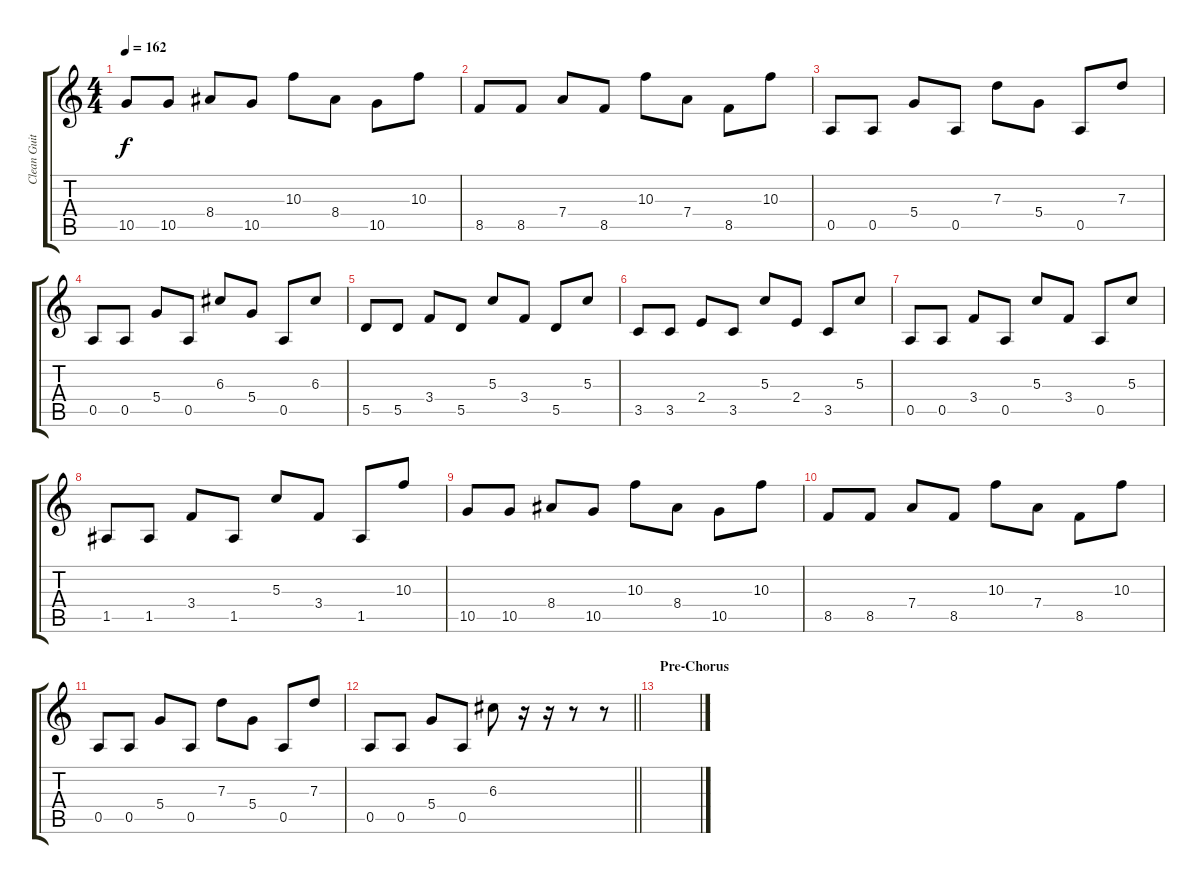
\track ("Clean Guitar" "Clean Guit") {instrument electricguitarclean}
\staff {score tabs}
\tuning (E4 B3 G3 D3 A2 D2) {hide}
\ts (4 4)
\tempo 162
\clef g2
\ks c
10.5.8{dy f} 10.5.8 8.4.8 10.5.8 10.3.8 8.4.8 10.5.8 10.3.8 |
8.5.8 8.5.8 7.4.8 8.5.8 10.3.8 7.4.8 8.5.8 10.3.8 |
0.5.8 0.5.8 5.4.8 0.5.8 7.3.8 5.4.8 0.5.8 7.3.8 |
0.5.8 0.5.8 5.4.8 0.5.8 6.3.8 5.4.8 0.5.8 6.3.8 |
5.5.8 5.5.8 3.4.8 5.5.8 5.3.8 3.4.8 5.5.8 5.3.8 |
3.5.8 3.5.8 2.4.8 3.5.8 5.3.8 2.4.8 3.5.8 5.3.8 |
0.5.8 0.5.8 3.4.8 0.5.8 5.3.8 3.4.8 0.5.8 5.3.8 |
1.5.8 1.5.8 3.4.8 1.5.8 5.3.8 3.4.8 1.5.8 10.3.8 |
10.5.8 10.5.8 8.4.8 10.5.8 10.3.8 8.4.8 10.5.8 10.3.8 |
8.5.8 8.5.8 7.4.8 8.5.8 10.3.8 7.4.8 8.5.8 10.3.8 |
0.5.8 0.5.8 5.4.8 0.5.8 7.3.8 5.4.8 0.5.8 7.3.8 |
\barLineRight lightlight
0.5.8 0.5.8 5.4.8 0.5.8 6.3.8 r.16 r.16 r.8 r.8 |
\section ("" "Pre-Chorus")
